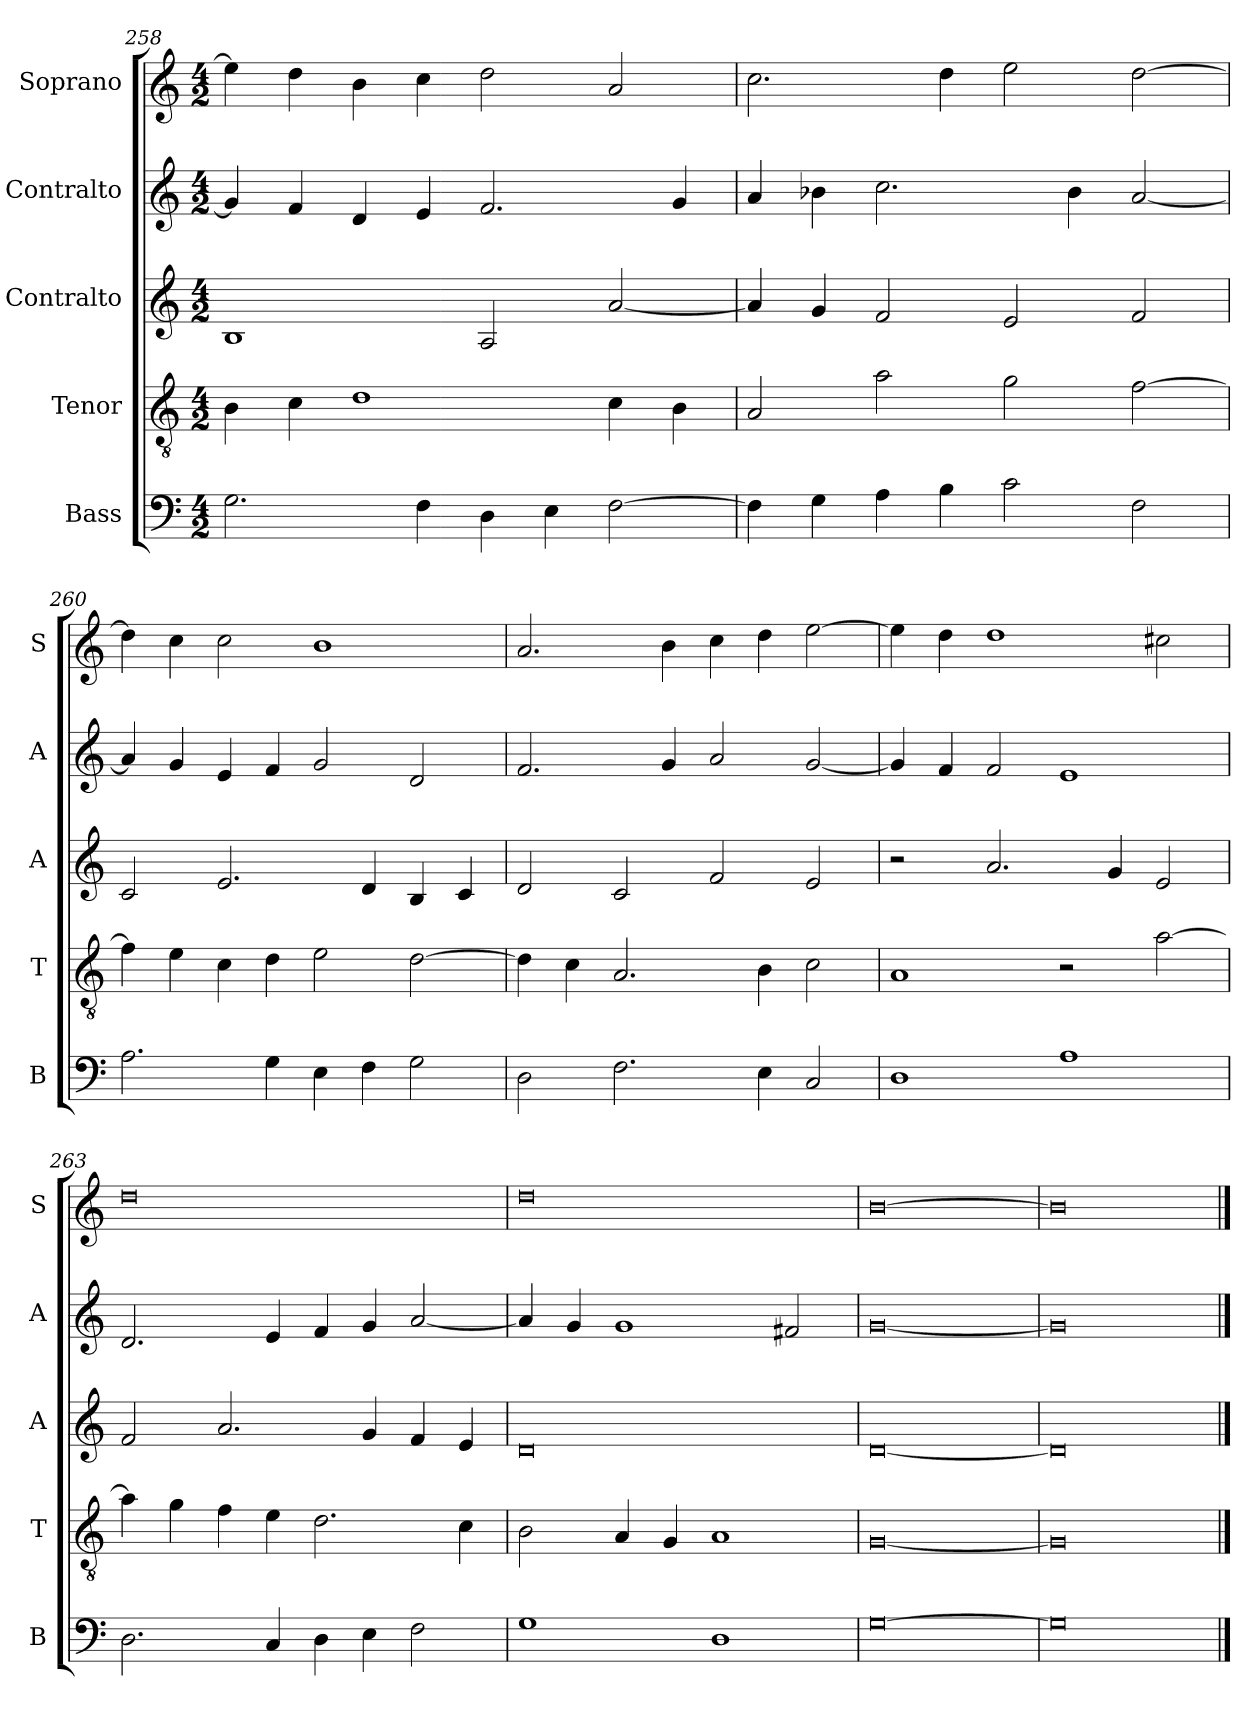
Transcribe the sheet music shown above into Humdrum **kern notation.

**kern	**kern	**kern	**kern	**kern
*part5	*part4	*part3	*part2	*part1
*staff5	*staff4	*staff3	*staff2	*staff1
*I"Bass	*I"Tenor	*I"Contralto	*I"Contralto	*I"Soprano
*I'B	*I'T	*I'A	*I'A	*I'S
*clefF4	*clefGv2	*clefG2	*clefG2	*clefG2
*k[]	*k[]	*k[]	*k[]	*k[]
*G:mix	*G:mix	*G:mix	*G:mix	*G:mix
*M4/2	*M4/2	*M4/2	*M4/2	*M4/2
=258	=258	=258	=258	=258
2.G	4B	1B	4g]	4ee]
.	4c	.	4f	4dd
.	1d	.	4d	4b
4F	.	.	4e	4cc
4D	.	2A	2.f	2dd
4E	.	.	.	.
[2F	4c	[2a	.	2a
.	4B	.	4g	.
=259	=259	=259	=259	=259
4F]	2A	4a]	4a	2.cc
4G	.	4g	4b-X	.
4A	2a	2f	2.cc	.
4B	.	.	.	4dd
2c	2g	2e	.	2ee
.	.	.	4b-	.
2F	[2f	2f	[2a	[2dd
=260	=260	=260	=260	=260
2.A	4f]	2c	4a]	4dd]
.	4e	.	4g	4cc
.	4c	2.e	4e	2cc
4G	4d	.	4f	.
4E	2e	.	2g	1b
4F	.	4d	.	.
2G	[2d	4B	2d	.
.	.	4c	.	.
=261	=261	=261	=261	=261
2D	4d]	2d	2.f	2.a
.	4c	.	.	.
2.F	2.A	2c	.	.
.	.	.	4g	4b
.	.	2f	2a	4cc
4E	4B	.	.	4dd
2C	2c	2e	[2g	[2ee
=262	=262	=262	=262	=262
1D	1A	2r	4g]	4ee]
.	.	.	4f	4dd
.	.	2.a	2f	1dd
1A	2r	.	1e	.
.	.	4g	.	.
.	[2a	2e	.	2cc#X
=263	=263	=263	=263	=263
2.D	4a]	2f	2.d	0dd
.	4g	.	.	.
.	4f	2.a	.	.
4C	4e	.	4e	.
4D	2.d	.	4f	.
4E	.	4g	4g	.
2F	.	4f	[2a	.
.	4c	4e	.	.
=264	=264	=264	=264	=264
1G	2B	0d	4a]	0dd
.	.	.	4g	.
.	4A	.	1g	.
.	4G	.	.	.
1D	1A	.	.	.
.	.	.	2f#X	.
=265	=265	=265	=265	=265
[0G	[0G	[0d	[0g	[0b
=266	=266	=266	=266	=266
0G]	0G]	0d]	0g]	0b]
==	==	==	==	==
*-	*-	*-	*-	*-
